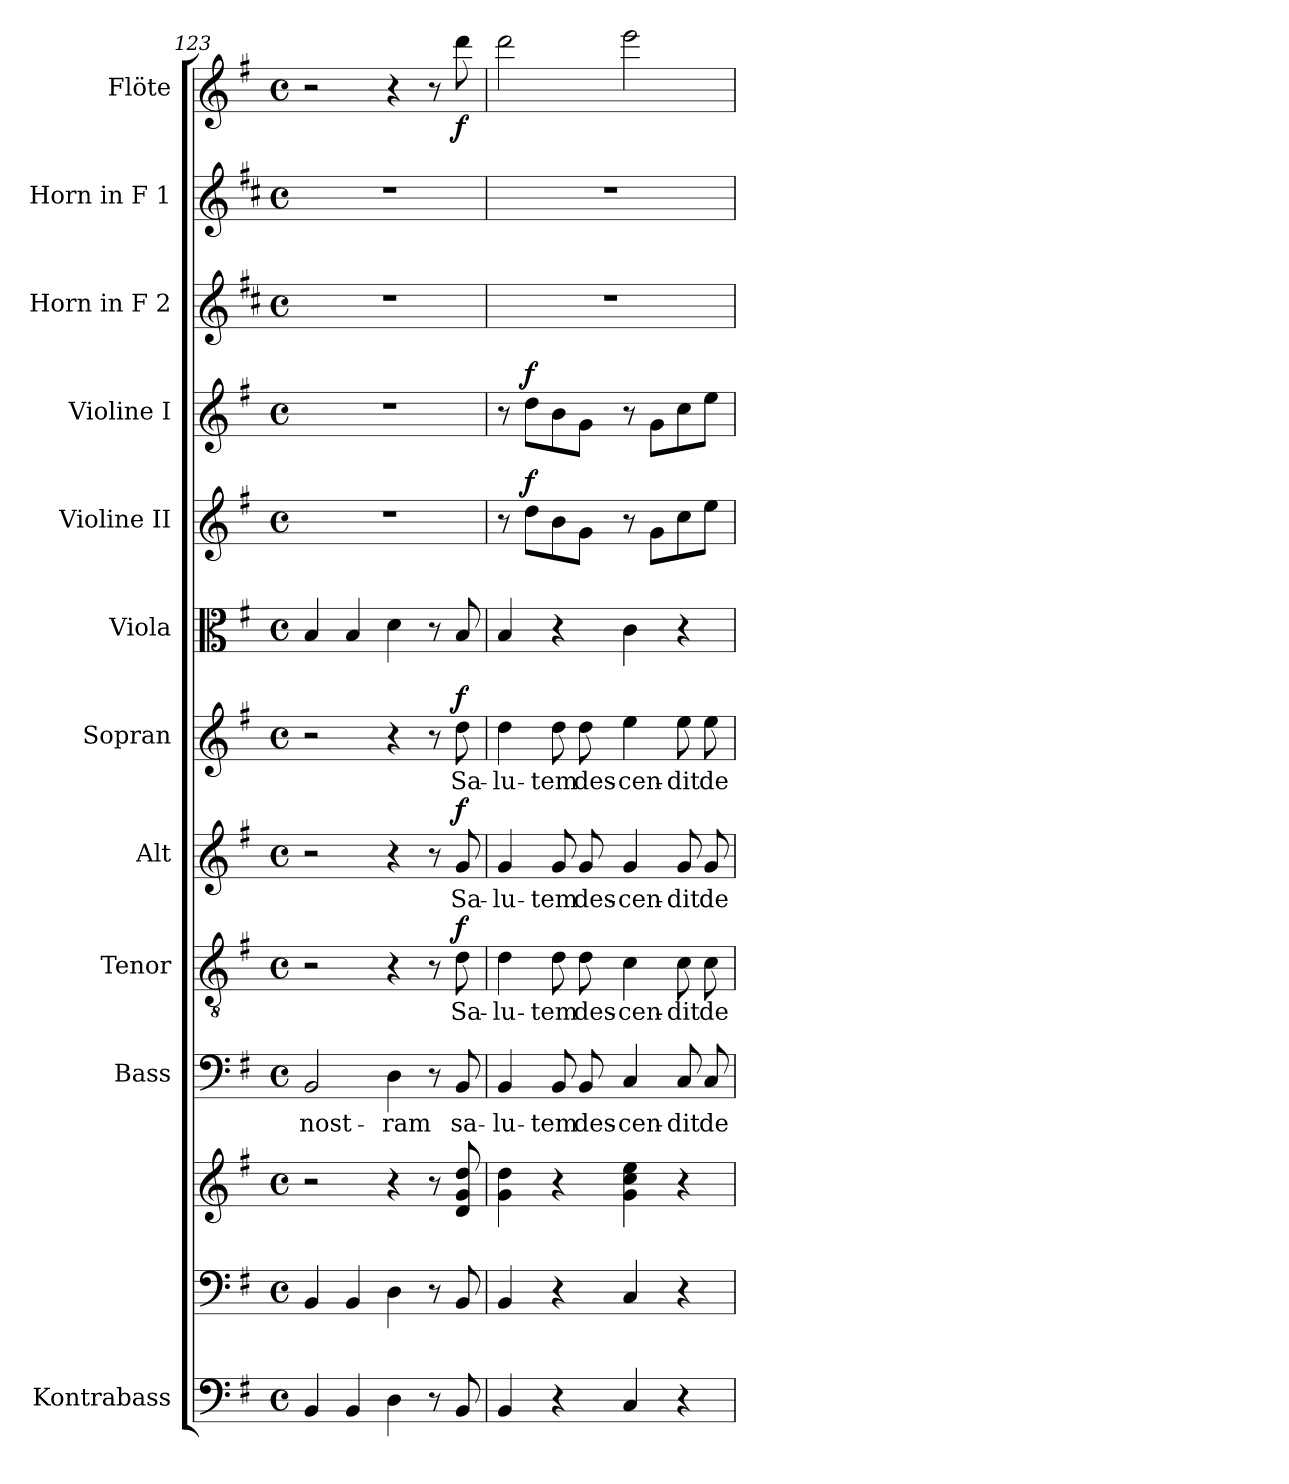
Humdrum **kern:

**kern	**kern	**kern	**kern	**text	**kern	**text	**dynam	**kern	**text	**dynam	**kern	**text	**dynam	**kern	**kern	**dynam	**kern	**dynam	**kern	**kern	**kern	**dynam
*part12	*part11	*part11	*part10	*part10	*part9	*part9	*part9	*part8	*part8	*part8	*part7	*part7	*part7	*part6	*part5	*part5	*part4	*part4	*part3	*part2	*part1	*part1
*staff13	*staff12	*staff11	*staff10	*staff10	*staff9	*staff9	*staff9	*staff8	*staff8	*staff8	*staff7	*staff7	*staff7	*staff6	*staff5	*staff5	*staff4	*staff4	*staff3	*staff2	*staff1	*staff1
*I"Kontrabass	*	*	*I"Bass	*	*I"Tenor	*	*	*I"Alt	*	*	*I"Sopran	*	*	*I"Viola	*I"Violine II	*	*I"Violine I	*	*I"Horn in F 2	*I"Horn in F 1	*I"Flöte	*
*I'Kb.	*	*	*I'B.	*	*I'T.	*	*	*I'A.	*	*	*I'S.	*	*	*I'Vla.	*I'Vl. II	*	*I'Vl. I	*	*	*	*I'Fl.	*
*clefF4	*clefF4	*clefG2	*clefF4	*	*clefGv2	*	*	*clefG2	*	*	*clefG2	*	*	*clefC3	*clefG2	*	*clefG2	*	*clefG2	*clefG2	*clefG2	*
*ITrd7c12	*	*	*	*	*	*	*	*	*	*	*	*	*	*	*	*	*	*	*ITrd4c7	*ITrd4c7	*	*
*k[f#]	*k[f#]	*k[f#]	*k[f#]	*	*k[f#]	*	*	*k[f#]	*	*	*k[f#]	*	*	*k[f#]	*k[f#]	*	*k[f#]	*	*k[f#]	*k[f#]	*k[f#]	*
*G:	*G:	*G:	*G:	*	*G:	*	*	*G:	*	*	*G:	*	*	*G:	*G:	*	*G:	*	*G:	*G:	*G:	*
*M4/4	*M4/4	*M4/4	*M4/4	*	*M4/4	*	*	*M4/4	*	*	*M4/4	*	*	*M4/4	*M4/4	*	*M4/4	*	*M4/4	*M4/4	*M4/4	*
*met(c)	*met(c)	*met(c)	*met(c)	*	*met(c)	*	*	*met(c)	*	*	*met(c)	*	*	*met(c)	*met(c)	*	*met(c)	*	*met(c)	*met(c)	*met(c)	*
=123	=123	=123	=123	=123	=123	=123	=123	=123	=123	=123	=123	=123	=123	=123	=123	=123	=123	=123	=123	=123	=123	=123
!	!	!	!	!LO:LY:b	!	!	!	!	!	!	!	!	!	!	!	!	!	!	!	!	!	!
4BBB/	4BB/	2r	2BB/	nost-	2r	.	.	2r	.	.	2r	.	.	4B/	1r	.	1r	.	1r	1r	2r	.
4BBB/	4BB/	.	.	.	.	.	.	.	.	.	.	.	.	4B/	.	.	.	.	.	.	.	.
!	!	!	!	!LO:LY:b	!	!	!	!	!	!	!	!	!	!	!	!	!	!	!	!	!	!
4DD\	4D\	4r	4D\	-ram	4r	.	.	4r	.	.	4r	.	.	4d\	.	.	.	.	.	.	4r	.
8r	8r	8r	8r	.	8r	.	.	8r	.	.	8r	.	.	8r	.	.	.	.	.	.	8r	.
!	!	!	!	!LO:LY:b	!	!LO:LY:b	!LO:DY:a	!	!LO:LY:b	!LO:DY:a	!	!LO:LY:b	!LO:DY:a	!	!	!	!	!	!	!	!	!LO:DY:b
8BBB/	8BB/	8d/ 8g/ 8dd/	8BB/	sa-	8d\	Sa-	f	8g/	Sa-	f	8dd\	Sa-	f	8B/	.	.	.	.	.	.	8ddd\	f
=124	=124	=124	=124	=124	=124	=124	=124	=124	=124	=124	=124	=124	=124	=124	=124	=124	=124	=124	=124	=124	=124	=124
!	!	!	!	!LO:LY:b	!	!LO:LY:b	!	!	!LO:LY:b	!	!	!LO:LY:b	!	!	!	!	!	!	!	!	!	!
4BBB/	4BB/	4g\ 4dd\	4BB/	-lu-	4d\	-lu-	.	4g/	-lu-	.	4dd\	-lu-	.	4B/	8r	.	8r	.	1r	1r	2ddd\	.
!	!	!	!	!	!	!	!	!	!	!	!	!	!	!	!	!LO:DY:a	!	!LO:DY:a	!	!	!	!
.	.	.	.	.	.	.	.	.	.	.	.	.	.	.	8dd\L	f	8dd\L	f	.	.	.	.
!	!	!	!	!LO:LY:b	!	!LO:LY:b	!	!	!LO:LY:b	!	!	!LO:LY:b	!	!	!	!	!	!	!	!	!	!
4r	4r	4r	8BB/	-tem	8d\	-tem	.	8g/	-tem	.	8dd\	-tem	.	4r	8b\	.	8b\	.	.	.	.	.
!	!	!	!	!LO:LY:b	!	!LO:LY:b	!	!	!LO:LY:b	!	!	!LO:LY:b	!	!	!	!	!	!	!	!	!	!
.	.	.	8BB/	des-	8d\	des-	.	8g/	des-	.	8dd\	des-	.	.	8g\J	.	8g\J	.	.	.	.	.
!	!	!	!	!LO:LY:b	!	!LO:LY:b	!	!	!LO:LY:b	!	!	!LO:LY:b	!	!	!	!	!	!	!	!	!	!
4CC/	4C/	4g\ 4cc\ 4ee\	4C/	-cen-	4c\	-cen-	.	4g/	-cen-	.	4ee\	-cen-	.	4c\	8r	.	8r	.	.	.	2eee\	.
.	.	.	.	.	.	.	.	.	.	.	.	.	.	.	8g\L	.	8g\L	.	.	.	.	.
!	!	!	!	!LO:LY:b	!	!LO:LY:b	!	!	!LO:LY:b	!	!	!LO:LY:b	!	!	!	!	!	!	!	!	!	!
4r	4r	4r	8C/	-dit	8c\	-dit	.	8g/	-dit	.	8ee\	-dit	.	4r	8cc\	.	8cc\	.	.	.	.	.
!	!	!	!	!LO:LY:b	!	!LO:LY:b	!	!	!LO:LY:b	!	!	!LO:LY:b	!	!	!	!	!	!	!	!	!	!
.	.	.	8C/	de	8c\	de	.	8g/	de	.	8ee\	de	.	.	8ee\J	.	8ee\J	.	.	.	.	.
=	=	=	=	=	=	=	=	=	=	=	=	=	=	=	=	=	=	=	=	=	=	=
*-	*-	*-	*-	*-	*-	*-	*-	*-	*-	*-	*-	*-	*-	*-	*-	*-	*-	*-	*-	*-	*-	*-
